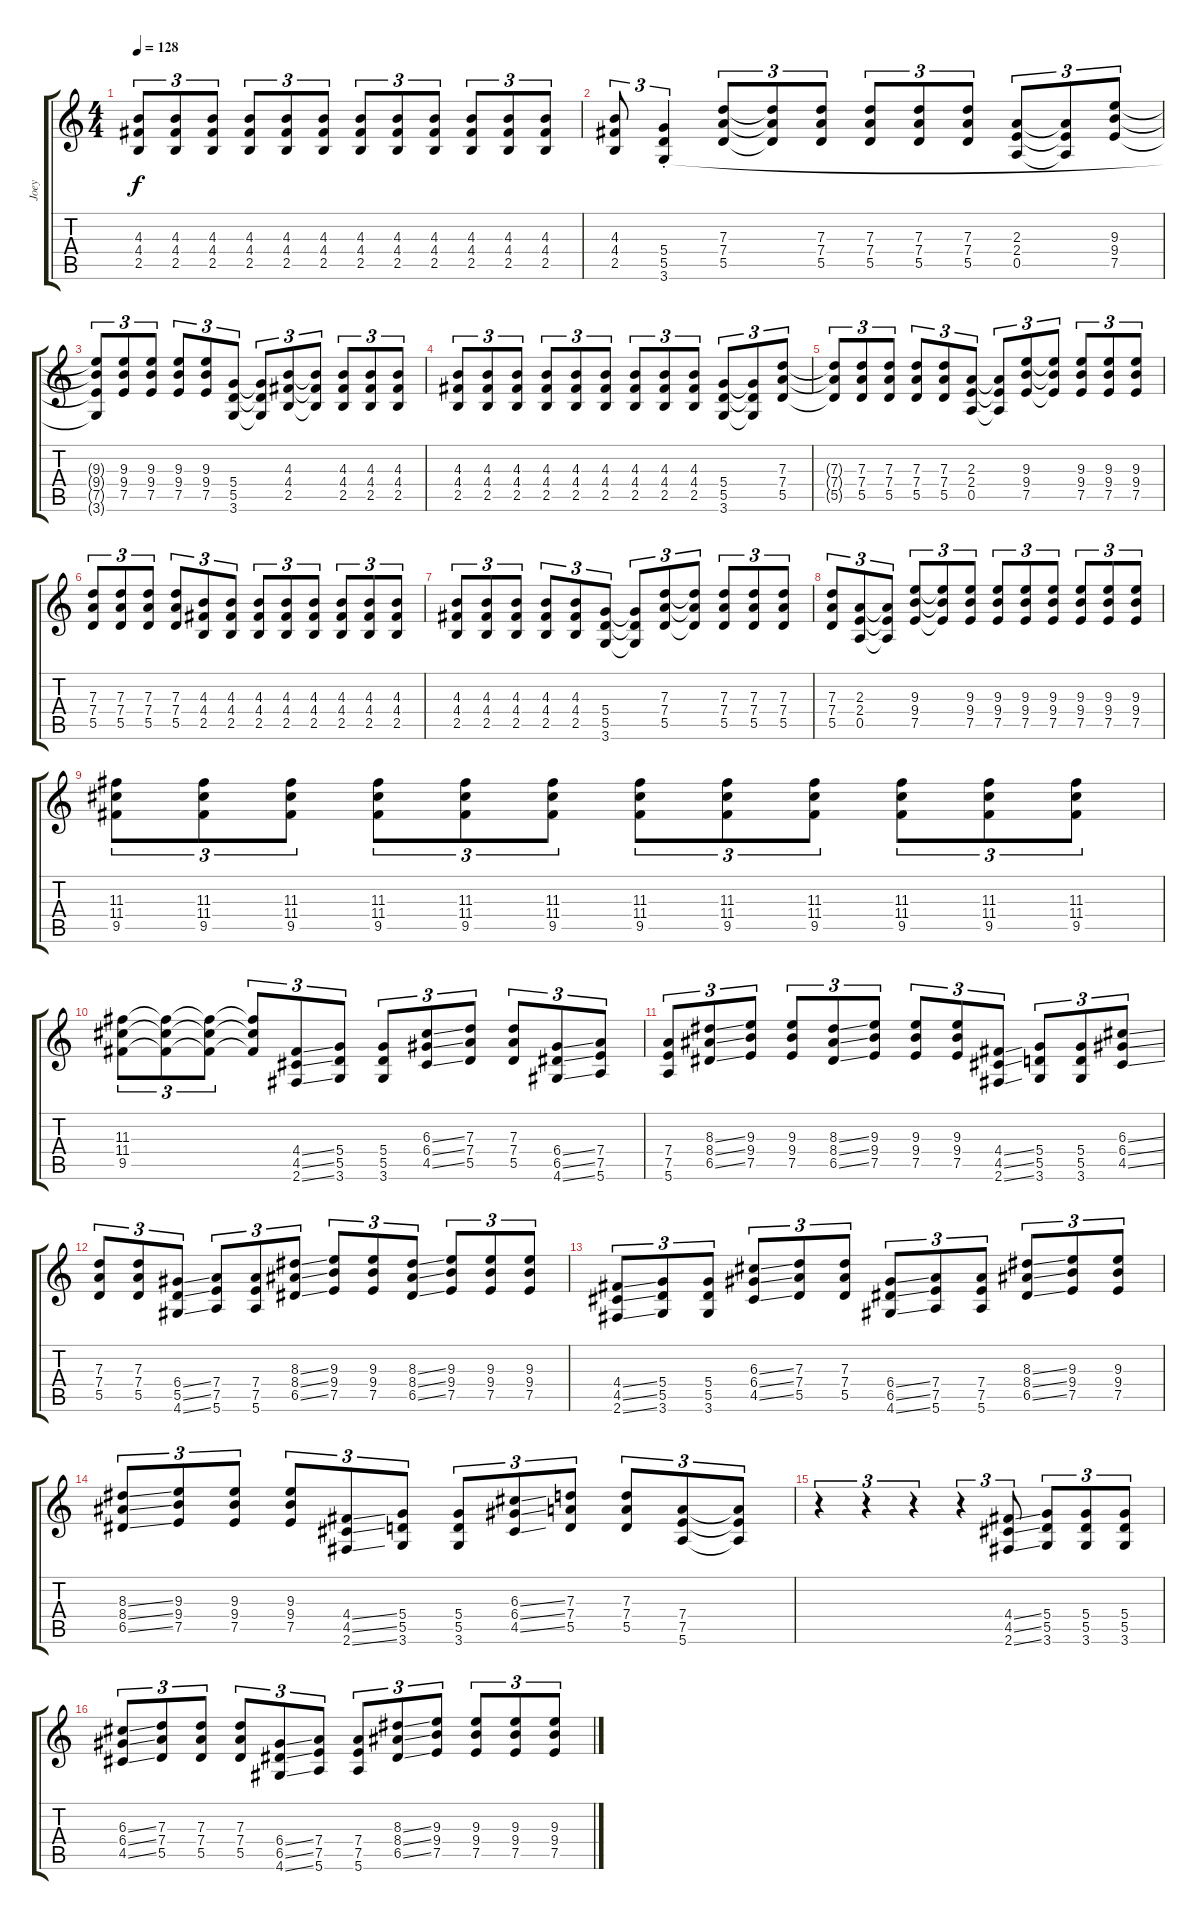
\track ("Joey" "Joey") {instrument overdrivenguitar}
\staff {score tabs}
\tuning (E4 B3 G3 D3 A2 E2) {hide}
\ts (4 4)
\tempo 128
\clef g2
\ks c
(4.3 4.4 2.5).8{tu (3 2) dy f} (4.3 4.4 2.5).8{tu (3 2)} (4.3 4.4 2.5).8{tu (3 2)} (4.3 4.4 2.5).8{tu (3 2)} (4.3 4.4 2.5).8{tu (3 2)} (4.3 4.4 2.5).8{tu (3 2)} (4.3 4.4 2.5).8{tu (3 2)} (4.3 4.4 2.5).8{tu (3 2)} (4.3 4.4 2.5).8{tu (3 2)} (4.3 4.4 2.5).8{tu (3 2)} (4.3 4.4 2.5).8{tu (3 2)} (4.3 4.4 2.5).8{tu (3 2)} |
(4.3 4.4 2.5).8{tu (3 2)} (5.4 5.5 3.6{st}).4{tu (3 2)} (7.3 7.4 5.5).8{tu (3 2)} (7.3{t} 7.4{t} 5.5{t}).8{tu (3 2)} (7.3 7.4 5.5).8{tu (3 2)} (7.3 7.4 5.5).8{tu (3 2)} (7.3 7.4 5.5).8{tu (3 2)} (7.3 7.4 5.5).8{tu (3 2)} (2.3 2.4 0.5).8{tu (3 2)} (2.3{t} 2.4{t} 0.5{t}).8{tu (3 2)} (9.3 9.4 7.5).8{tu (3 2)} |
(9.3{t} 9.4{t} 7.5{t} 3.6{t}).8{tu (3 2)} (9.3 9.4 7.5).8{tu (3 2)} (9.3 9.4 7.5).8{tu (3 2)} (9.3 9.4 7.5).8{tu (3 2)} (9.3 9.4 7.5).8{tu (3 2)} (5.4 5.5 3.6).8{tu (3 2)} (5.4{t} 5.5{t} 3.6{t}).8{tu (3 2)} (4.3 4.4 2.5).8{tu (3 2)} (4.3{t} 4.4{t} 2.5{t}).8{tu (3 2)} (4.3 4.4 2.5).8{tu (3 2)} (4.3 4.4 2.5).8{tu (3 2)} (4.3 4.4 2.5).8{tu (3 2)} |
(4.3 4.4 2.5).8{tu (3 2)} (4.3 4.4 2.5).8{tu (3 2)} (4.3 4.4 2.5).8{tu (3 2)} (4.3 4.4 2.5).8{tu (3 2)} (4.3 4.4 2.5).8{tu (3 2)} (4.3 4.4 2.5).8{tu (3 2)} (4.3 4.4 2.5).8{tu (3 2)} (4.3 4.4 2.5).8{tu (3 2)} (4.3 4.4 2.5).8{tu (3 2)} (5.4 5.5 3.6).8{tu (3 2)} (5.4{t} 5.5{t} 3.6{t}).8{tu (3 2)} (7.3 7.4 5.5).8{tu (3 2)} |
(7.3{t} 7.4{t} 5.5{t}).8{tu (3 2)} (7.3 7.4 5.5).8{tu (3 2)} (7.3 7.4 5.5).8{tu (3 2)} (7.3 7.4 5.5).8{tu (3 2)} (7.3 7.4 5.5).8{tu (3 2)} (2.3 2.4 0.5).8{tu (3 2)} (2.3{t} 2.4{t} 0.5{t}).8{tu (3 2)} (9.3 9.4 7.5).8{tu (3 2)} (9.3{t} 9.4{t} 7.5{t}).8{tu (3 2)} (9.3 9.4 7.5).8{tu (3 2)} (9.3 9.4 7.5).8{tu (3 2)} (9.3 9.4 7.5).8{tu (3 2)} |
(7.3 7.4 5.5).8{tu (3 2)} (7.3 7.4 5.5).8{tu (3 2)} (7.3 7.4 5.5).8{tu (3 2)} (7.3 7.4 5.5).8{tu (3 2)} (4.3 4.4 2.5).8{tu (3 2)} (4.3 4.4 2.5).8{tu (3 2)} (4.3 4.4 2.5).8{tu (3 2)} (4.3 4.4 2.5).8{tu (3 2)} (4.3 4.4 2.5).8{tu (3 2)} (4.3 4.4 2.5).8{tu (3 2)} (4.3 4.4 2.5).8{tu (3 2)} (4.3 4.4 2.5).8{tu (3 2)} |
(4.3 4.4 2.5).8{tu (3 2)} (4.3 4.4 2.5).8{tu (3 2)} (4.3 4.4 2.5).8{tu (3 2)} (4.3 4.4 2.5).8{tu (3 2)} (4.3 4.4 2.5).8{tu (3 2)} (5.4 5.5 3.6).8{tu (3 2)} (5.4{t} 5.5{t} 3.6{t}).8{tu (3 2)} (7.3 7.4 5.5).8{tu (3 2)} (7.3{t} 7.4{t} 5.5{t}).8{tu (3 2)} (7.3 7.4 5.5).8{tu (3 2)} (7.3 7.4 5.5).8{tu (3 2)} (7.3 7.4 5.5).8{tu (3 2)} |
(7.3 7.4 5.5).8{tu (3 2)} (2.3 2.4 0.5).8{tu (3 2)} (2.3{t} 2.4{t} 0.5{t}).8{tu (3 2)} (9.3 9.4 7.5).8{tu (3 2)} (9.3{t} 9.4{t} 7.5{t}).8{tu (3 2)} (9.3 9.4 7.5).8{tu (3 2)} (9.3 9.4 7.5).8{tu (3 2)} (9.3 9.4 7.5).8{tu (3 2)} (9.3 9.4 7.5).8{tu (3 2)} (9.3 9.4 7.5).8{tu (3 2)} (9.3 9.4 7.5).8{tu (3 2)} (9.3 9.4 7.5).8{tu (3 2)} |
(11.3 11.4 9.5).8{tu (3 2)} (11.3 11.4 9.5).8{tu (3 2)} (11.3 11.4 9.5).8{tu (3 2)} (11.3 11.4 9.5).8{tu (3 2)} (11.3 11.4 9.5).8{tu (3 2)} (11.3 11.4 9.5).8{tu (3 2)} (11.3 11.4 9.5).8{tu (3 2)} (11.3 11.4 9.5).8{tu (3 2)} (11.3 11.4 9.5).8{tu (3 2)} (11.3 11.4 9.5).8{tu (3 2)} (11.3 11.4 9.5).8{tu (3 2)} (11.3 11.4 9.5).8{tu (3 2)} |
(11.3 11.4 9.5).8{tu (3 2)} (11.3{t} 11.4{t} 9.5{t}).8{tu (3 2)} (11.3{t} 11.4{t} 9.5{t}).8{tu (3 2)} (11.3{t} 11.4{t} 9.5{t}).8{tu (3 2)} (4.4{ss} 4.5{ss} 2.6{ss}).8{tu (3 2)} (5.4 5.5 3.6).8{tu (3 2)} (5.4 5.5 3.6).8{tu (3 2)} (6.3{ss} 6.4{ss} 4.5{ss}).8{tu (3 2)} (7.3 7.4 5.5).8{tu (3 2)} (7.3 7.4 5.5).8{tu (3 2)} (6.4{ss} 6.5{ss} 4.6{ss}).8{tu (3 2)} (7.4 7.5 5.6).8{tu (3 2)} |
(7.4 7.5 5.6).8{tu (3 2)} (8.3{ss} 8.4{ss} 6.5{ss}).8{tu (3 2)} (9.3 9.4 7.5).8{tu (3 2)} (9.3 9.4 7.5).8{tu (3 2)} (8.3{ss} 8.4{ss} 6.5{ss}).8{tu (3 2)} (9.3 9.4 7.5).8{tu (3 2)} (9.3 9.4 7.5).8{tu (3 2)} (9.3 9.4 7.5).8{tu (3 2)} (4.4{ss} 4.5{ss} 2.6{ss}).8{tu (3 2)} (5.4 5.5 3.6).8{tu (3 2)} (5.4 5.5 3.6).8{tu (3 2)} (6.3{ss} 6.4{ss} 4.5{ss}).8{tu (3 2)} |
(7.3 7.4 5.5).8{tu (3 2)} (7.3 7.4 5.5).8{tu (3 2)} (6.4{ss} 5.5{ss} 4.6{ss}).8{tu (3 2)} (7.4 7.5 5.6).8{tu (3 2)} (7.4 7.5 5.6).8{tu (3 2)} (8.3{ss} 8.4{ss} 6.5{ss}).8{tu (3 2)} (9.3 9.4 7.5).8{tu (3 2)} (9.3 9.4 7.5).8{tu (3 2)} (8.3{ss} 8.4{ss} 6.5{ss}).8{tu (3 2)} (9.3 9.4 7.5).8{tu (3 2)} (9.3 9.4 7.5).8{tu (3 2)} (9.3 9.4 7.5).8{tu (3 2)} |
(4.4{ss} 4.5{ss} 2.6{ss}).8{tu (3 2)} (5.4 5.5 3.6).8{tu (3 2)} (5.4 5.5 3.6).8{tu (3 2)} (6.3{ss} 6.4{ss} 4.5{ss}).8{tu (3 2)} (7.3 7.4 5.5).8{tu (3 2)} (7.3 7.4 5.5).8{tu (3 2)} (6.4{ss} 6.5{ss} 4.6{ss}).8{tu (3 2)} (7.4 7.5 5.6).8{tu (3 2)} (7.4 7.5 5.6).8{tu (3 2)} (8.3{ss} 8.4{ss} 6.5{ss}).8{tu (3 2)} (9.3 9.4 7.5).8{tu (3 2)} (9.3 9.4 7.5).8{tu (3 2)} |
(8.3{ss} 8.4{ss} 6.5{ss}).8{tu (3 2)} (9.3 9.4 7.5).8{tu (3 2)} (9.3 9.4 7.5).8{tu (3 2)} (9.3 9.4 7.5).8{tu (3 2)} (4.4{ss} 4.5{ss} 2.6{ss}).8{tu (3 2)} (5.4 5.5 3.6).8{tu (3 2)} (5.4 5.5 3.6).8{tu (3 2)} (6.3{ss} 6.4{ss} 4.5{ss}).8{tu (3 2)} (7.3 7.4 5.5).8{tu (3 2)} (7.3 7.4 5.5).8{tu (3 2)} (7.4 7.5 5.6).8{tu (3 2)} (7.4{t} 7.5{t} 5.6{t}).8{tu (3 2)} |
r.4{tu (3 2)} r.4{tu (3 2)} r.4{tu (3 2)} r.4{tu (3 2)} (4.4{ss} 4.5{ss} 2.6{ss}).8{tu (3 2)} (5.4 5.5 3.6).8{tu (3 2)} (5.4 5.5 3.6).8{tu (3 2)} (5.4 5.5 3.6).8{tu (3 2)} |
(6.3{ss} 6.4{ss} 4.5{ss}).8{tu (3 2)} (7.3 7.4 5.5).8{tu (3 2)} (7.3 7.4 5.5).8{tu (3 2)} (7.3 7.4 5.5).8{tu (3 2)} (6.4{ss} 6.5{ss} 4.6{ss}).8{tu (3 2)} (7.4 7.5 5.6).8{tu (3 2)} (7.4 7.5 5.6).8{tu (3 2)} (8.3{ss} 8.4{ss} 6.5{ss}).8{tu (3 2)} (9.3 9.4 7.5).8{tu (3 2)} (9.3 9.4 7.5).8{tu (3 2)} (9.3 9.4 7.5).8{tu (3 2)} (9.3 9.4 7.5).8{tu (3 2)}
